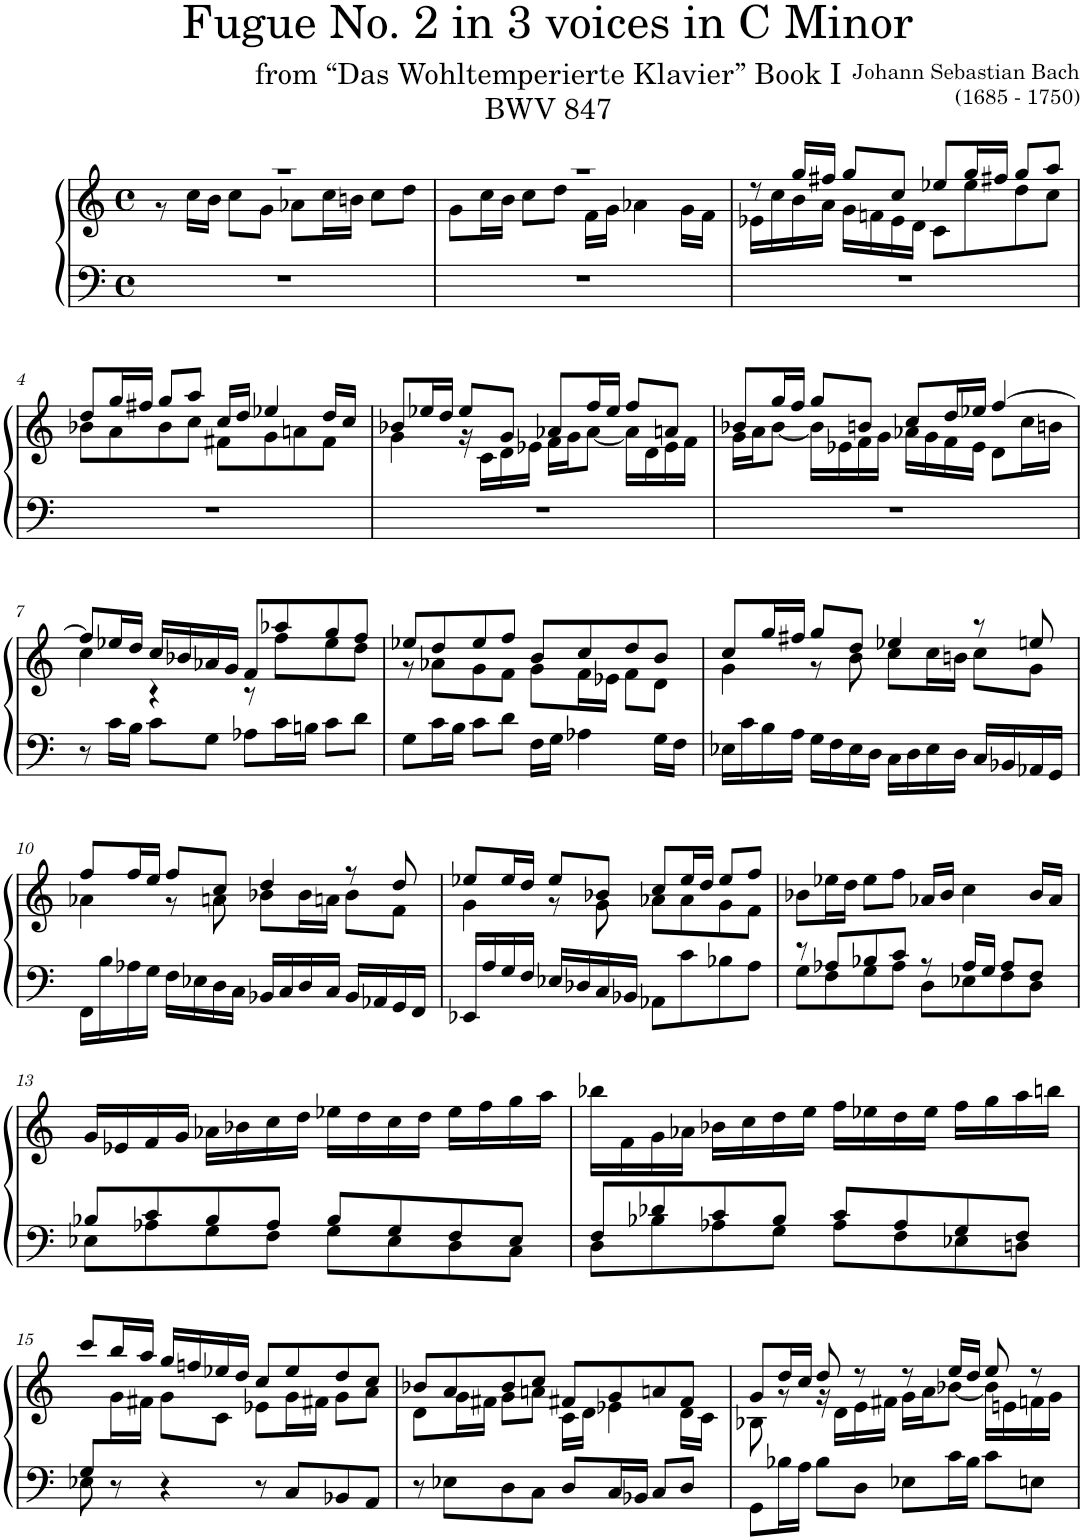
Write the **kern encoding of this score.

**kern	**kern
*part1	*part1
*staff2	*staff1
*I"Piano	*
*I'Pno	*
*clefF4	*clefG2
*k[]	*k[]
*M4/4	*M4/4
*met(c)	*met(c)
=1	=1
*	*^
1r	1r	8r
.	.	16cc\LL
.	.	16b\JJ
.	.	8cc\L
.	.	8g\J
.	.	8a-X\L
.	.	16cc\L
.	.	16bn\JJ
.	.	8cc\L
.	.	8dd\J
=2	=2	=2
1r	1r	8g\L
.	.	16cc\L
.	.	16b\JJ
.	.	8cc\L
.	.	8dd\J
.	.	16f\LL
.	.	16g\JJ
.	.	4a-X\
.	.	16g\LL
.	.	16f\JJ
=3	=3	=3
1r	8r	16e-X\LL
.	.	16cc\
.	16gg/LL	16b\
.	16ff#X/JJ	16a\JJ
.	8gg/L	16g\LL
.	.	16fn\
.	8cc/J	16e-\
.	.	16d\JJ
.	8ee-X/L	8c\L
.	16gg/L	8ee-\
.	16ff#X/JJ	.
.	8gg/L	8dd\
.	8aa/J	8cc\J
!!LO:LB:g=z	!!
=4	=4	=4
1r	8dd/L	8b-X\L
.	16gg/L	8a\
.	16ff#X/JJ	.
.	8gg/L	8b-\
.	8aa/J	8cc\J
.	16cc/LL	8f#X\L
.	16dd/JJ	.
.	4ee-X/	8g\
.	.	8an\
.	16dd/LL	8f#\J
.	16cc/JJ	.
=5	=5	=5
1r	8b-X/L	4g\
.	16ee-X/L	.
.	16dd/JJ	.
.	8ee-/L	16r
.	.	16c\LL
.	8g/J	16d\
.	.	16e-X\JJ
.	8a-X/L	16f\LL
.	.	16g\J
.	16ff/L	[8a-\J
.	16ee-/JJ	.
.	8ff/L	16a-\LL]
.	.	16d\
.	8an/J	16e-\
.	.	16f\JJ
=6	=6	=6
1r	8b-X/L	16g\LL
.	.	16a\J
.	16gg/L	[8b-\J
.	16ff/JJ	.
.	8gg/L	16b-\LL]
.	.	16e-X\
.	8bn/J	16f\
.	.	16g\JJ
.	8cc/L	16a-X\LL
.	.	16g\
.	16dd/L	16f\
.	16ee-X/JJ	16e-\JJ
.	[4ff/	8d\L
.	.	16cc\L
.	.	16bn\JJ
!!LO:LB:g=z	!!
=7	=7	=7
8r	8ff/L]	4cc\
16c\LL	16ee-X/L	.
16B\JJ	16dd/JJ	.
8c\L	16cc/LL	4r
.	16b-X/	.
8G\J	16a-X/	.
.	16g/JJ	.
8A-X\L	8f/L	8r
16c\L	8aa-X/	8ff\L
16Bn\JJ	.	.
8c\L	8gg/	8ee-\
8d\J	8ff/J	8dd\J
=8	=8	=8
8G\L	8ee-X/L	8r
16c\L	8dd/	8a-X\L
16B\JJ	.	.
8c\L	8ee-/	8g\
8d\J	8ff/J	8f\J
16F\LL	8b/L	8g\L
16G\JJ	.	.
4A-X\	8cc/	16f\L
.	.	16e-X\JJ
.	8dd/	8f\L
16G\LL	8b/J	8d\J
16F\JJ	.	.
=9	=9	=9
16E-X\LL	8cc/L	4g\
16c\	.	.
16B\	16gg/L	.
16A\JJ	16ff#X/JJ	.
16G\LL	8gg/L	8r
16F\	.	.
16E-\	8dd/J	8b\
16D\JJ	.	.
16C\LL	4ee-X/	8cc\L
16D\	.	.
16E-\	.	16cc\L
16D\JJ	.	16bn\JJ
16C/LL	8r	8cc\L
16BB-X/	.	.
16AA-X/	8een/	8g\J
16GG/JJ	.	.
!!LO:LB:g=z	!!
=10	=10	=10
16FF\LL	8ff/L	4a-X\
16B-X\	.	.
16A-X\	16ff/L	.
16G\JJ	16ee/JJ	.
16F\LL	8ff/L	8r
16E-X\	.	.
16D\	8cc/J	8an\
16C\JJ	.	.
16BB-X/LL	4dd/	8b-X\L
16C/	.	.
16D/	.	16b-\L
16C/JJ	.	16an\JJ
16BB-/LL	8r	8b-\L
16AA-X/	.	.
16GG/	8dd/	8f\J
16FF/JJ	.	.
=11	=11	=11
16EE-X/LL	8ee-X/L	4g\
16A-X/	.	.
16G/	16ee-/L	.
16F/JJ	16dd/JJ	.
16E-X/LL	8ee-/L	8r
16D-X/	.	.
16C/	8b-X/J	8g\
16BB-X/JJ	.	.
8AA-X\L	8cc/L	8a-X\L
8c\	16ee-/L	8a-\
.	16dd/JJ	.
8B-X\	8ee-/L	8g\
8A-\J	8ff/J	8f\J
*	*v	*v
=12	=12
*^	*
8r	8G\L	8b-X\L
8A-X/L	8F\	16ee-X\L
.	.	16dd\JJ
8B-X/	8G\	8ee-\L
8c/J	8A-\J	8ff\J
8r	8D\L	16a-X/LL
.	.	16b-/JJ
16A-/LL	8E-X\	4cc\
16G/JJ	.	.
8A-/L	8F\	.
8F/J	8D\J	16b-/LL
.	.	16a-/JJ
!!LO:LB:g=z
=13	=13	=13
8B-X/L	8E-X\L	16g/LL
.	.	16e-X/
8c/	8A-X\	16f/
.	.	16g/JJ
8B-/	8G\	16a-X\LL
.	.	16b-X\
8A-/J	8F\J	16cc\
.	.	16dd\JJ
8B-/L	8G\L	16ee-X\LL
.	.	16dd\
8G/	8E-\	16cc\
.	.	16dd\JJ
8F/	8D\	16ee-\LL
.	.	16ff\
8E-/J	8C\J	16gg\
.	.	16aa\JJ
=14	=14	=14
8F/L	8D\L	16bb-X\LL
.	.	16f\
8d-X/	8B-X\	16g\
.	.	16a-X\JJ
8c/	8A-X\	16b-X\LL
.	.	16cc\
8B-/J	8G\J	16dd\
.	.	16ee\JJ
8c/L	8A-\L	16ff\LL
.	.	16ee-X\
8A-/	8F\	16dd\
.	.	16ee-\JJ
8G/	8E-X\	16ff\LL
.	.	16gg\
8F/J	8Dn\J	16aa\
.	.	16bbn\JJ
!!LO:LB:g=z
=15	=15	=15
*	*	*^
8G/L	8E-X\	8ccc/L	8ryy
2..ryy	8r	16bb/L	16g\L
.	.	16aa/JJ	16f#X\JJ
.	4r	16gg/LL	8g\L
.	.	16ffn/	.
.	.	16ee-X/	8c\J
.	.	16dd/JJ	.
.	8r	8cc/L	8e-X\L
.	8C/L	8ee-/	16g\L
.	.	.	16f#X\JJ
.	8BB-X/	8dd/	8g\L
.	8AA/J	8cc/J	8a\J
*v	*v	*	*
=16	=16	=16
8r	8b-X/L	8d\L
8E-X\L	8a/	16g\L
.	.	16f#X\JJ
8D\	8b-/	8g\L
8C\J	8cc/J	8an\J
8D/L	8f#X/L	16c\LL
.	.	16d\JJ
16C/L	8g/	4e-X\
16BB-X/JJ	.	.
8C/L	8an/	.
8D/J	8f#/J	16d\LL
.	.	16c\JJ
=17	=17	=17
8GG\L	8g/L	8B-X\
16B-X\L	16dd/L	8r
16A\JJ	16cc/JJ	.
8B-\L	8dd/	16r
.	.	16d\LL
8D\J	8r	16e\
.	.	16f#X\JJ
8E-X\L	8r	16g\LL
.	.	16a\J
16c\L	16ee/LL	[8b-X\J
16B-\JJ	16dd/JJ	.
8c\L	8ee/	16b-\LL]
.	.	16en\
8En\J	8r	16fn\
.	.	16g\JJ
*	*v	*v
=	=
*-	*-
